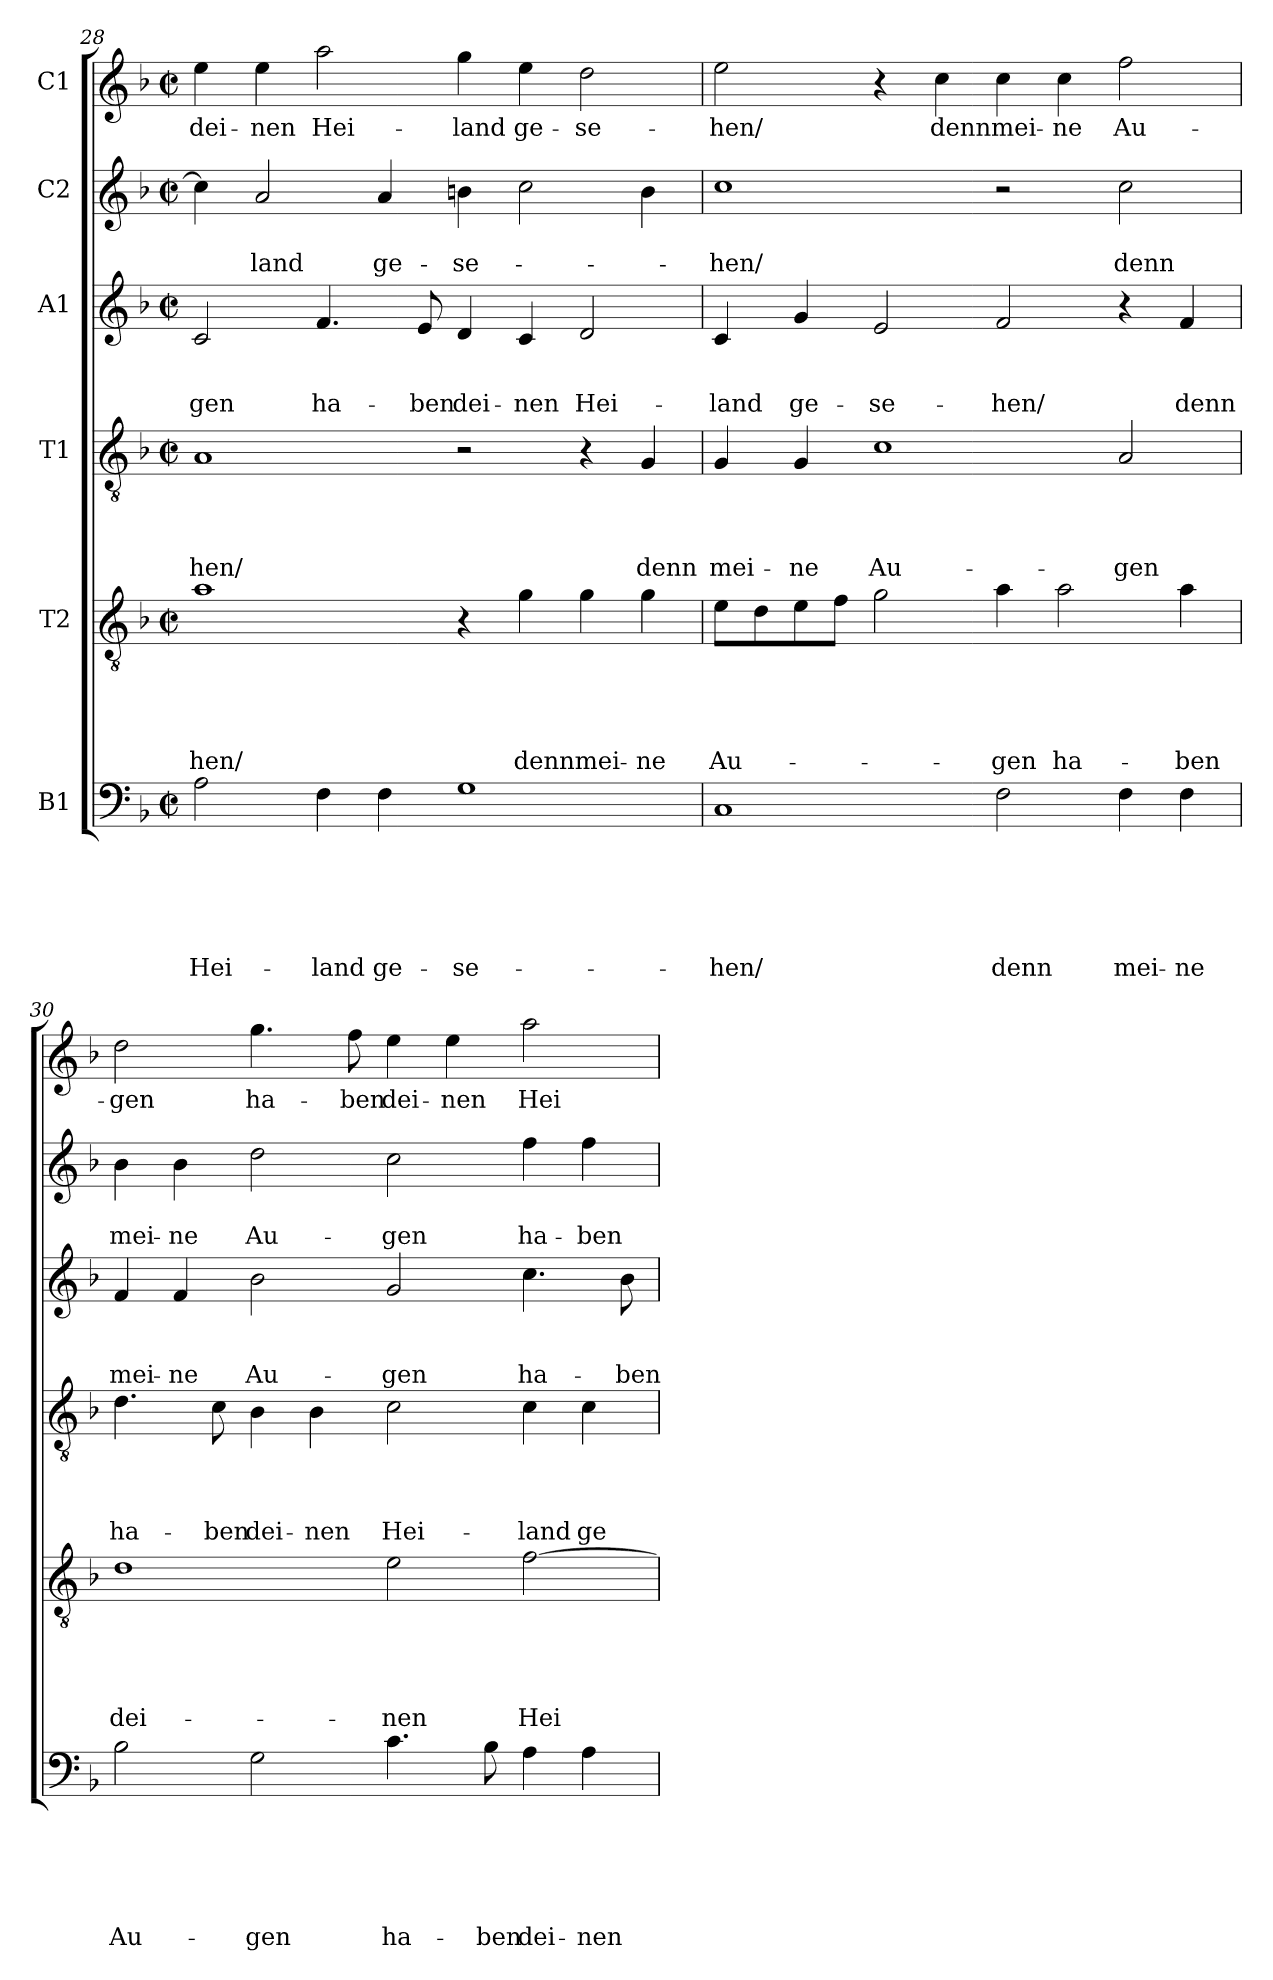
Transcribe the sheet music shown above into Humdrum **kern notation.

**kern	**text	**text	**text	**text	**text	**text	**kern	**text	**text	**text	**text	**text	**kern	**text	**text	**text	**text	**kern	**text	**text	**text	**kern	**text	**text	**kern	**text
*part6	*part6	*part6	*part6	*part6	*part6	*part6	*part5	*part5	*part5	*part5	*part5	*part5	*part4	*part4	*part4	*part4	*part4	*part3	*part3	*part3	*part3	*part2	*part2	*part2	*part1	*part1
*staff6	*staff6	*staff6	*staff6	*staff6	*staff6	*staff6	*staff5	*staff5	*staff5	*staff5	*staff5	*staff5	*staff4	*staff4	*staff4	*staff4	*staff4	*staff3	*staff3	*staff3	*staff3	*staff2	*staff2	*staff2	*staff1	*staff1
*I"B1	*	*	*	*	*	*	*I"T2	*	*	*	*	*	*I"T1	*	*	*	*	*I"A1	*	*	*	*I"C2	*	*	*I"C1	*
*clefF4	*	*	*	*	*	*	*clefGv2	*	*	*	*	*	*clefGv2	*	*	*	*	*clefG2	*	*	*	*clefG2	*	*	*clefG2	*
*k[b-]	*	*	*	*	*	*	*k[b-]	*	*	*	*	*	*k[b-]	*	*	*	*	*k[b-]	*	*	*	*k[b-]	*	*	*k[b-]	*
*F:	*	*	*	*	*	*	*F:	*	*	*	*	*	*F:	*	*	*	*	*F:	*	*	*	*F:	*	*	*F:	*
*M2/2	*	*	*	*	*	*	*M2/2	*	*	*	*	*	*M2/2	*	*	*	*	*M2/2	*	*	*	*M2/2	*	*	*M2/2	*
*met(c|)	*	*	*	*	*	*	*met(c|)	*	*	*	*	*	*met(c|)	*	*	*	*	*met(c|)	*	*	*	*met(c|)	*	*	*met(c|)	*
=28	=28	=28	=28	=28	=28	=28	=28	=28	=28	=28	=28	=28	=28	=28	=28	=28	=28	=28	=28	=28	=28	=28	=28	=28	=28	=28
!	!	!	!	!	!	!LO:LY:b	!	!	!	!	!	!LO:LY:b	!	!	!	!	!LO:LY:b	!	!	!	!LO:LY:b	!	!	!	!	!LO:LY:b
2A\	.	.	.	.	.	Hei-	1a	.	.	.	.	-hen/	1A	.	.	.	-hen/	2c/	.	.	-gen	4cc\]	.	.	4ee\	dei-
!	!	!	!	!	!	!	!	!	!	!	!	!	!	!	!	!	!	!	!	!	!	!	!	!LO:LY:b	!	!LO:LY:b
.	.	.	.	.	.	.	.	.	.	.	.	.	.	.	.	.	.	.	.	.	.	2a/	.	-land	4ee\	-nen
!	!	!	!	!	!	!LO:LY:b	!	!	!	!	!	!	!	!	!	!	!	!	!	!	!LO:LY:b	!	!	!	!	!LO:LY:b
4F\	.	.	.	.	.	-land	.	.	.	.	.	.	.	.	.	.	.	4.f/	.	.	ha-	.	.	.	2aa\	Hei-
!	!	!	!	!	!	!LO:LY:b	!	!	!	!	!	!	!	!	!	!	!	!	!	!	!	!	!	!LO:LY:b	!	!
4F\	.	.	.	.	.	ge-	.	.	.	.	.	.	.	.	.	.	.	.	.	.	.	4a/	.	ge-	.	.
!	!	!	!	!	!	!	!	!	!	!	!	!	!	!	!	!	!	!	!	!	!LO:LY:b	!	!	!	!	!
.	.	.	.	.	.	.	.	.	.	.	.	.	.	.	.	.	.	8e/	.	.	-ben	.	.	.	.	.
!	!	!	!	!	!	!LO:LY:b	!	!	!	!	!	!	!	!	!	!	!	!	!	!	!LO:LY:b	!	!	!LO:LY:b	!	!LO:LY:b
1G	.	.	.	.	.	-se-	4r	.	.	.	.	.	2r	.	.	.	.	4d/	.	.	dei-	4bn\	.	-se-	4gg\	-land
!	!	!	!	!	!	!	!	!	!	!	!	!LO:LY:b	!	!	!	!	!	!	!	!	!LO:LY:b	!	!	!	!	!LO:LY:b
.	.	.	.	.	.	.	4g\	.	.	.	.	denn	.	.	.	.	.	4c/	.	.	-nen	2cc\	.	.	4ee\	ge-
!	!	!	!	!	!	!	!	!	!	!	!	!LO:LY:b	!	!	!	!	!	!	!	!	!LO:LY:b	!	!	!	!	!LO:LY:b
.	.	.	.	.	.	.	4g\	.	.	.	.	mei-	4r	.	.	.	.	2d/	.	.	Hei-	.	.	.	2dd\	-se-
!	!	!	!	!	!	!	!	!	!	!	!	!LO:LY:b	!	!	!	!	!LO:LY:b	!	!	!	!	!	!	!	!	!
.	.	.	.	.	.	.	4g\	.	.	.	.	-ne	4G/	.	.	.	denn	.	.	.	.	4b\	.	.	.	.
!!LO:LB:g=z
=29	=29	=29	=29	=29	=29	=29	=29	=29	=29	=29	=29	=29	=29	=29	=29	=29	=29	=29	=29	=29	=29	=29	=29	=29	=29	=29
!	!	!	!	!	!	!LO:LY:b	!	!	!	!	!	!LO:LY:b	!	!	!	!	!LO:LY:b	!	!	!	!LO:LY:b	!	!	!LO:LY:b	!	!LO:LY:b
1C	.	.	.	.	.	-hen/	8e\L	.	.	.	.	Au-	4G/	.	.	.	mei-	4c/	.	.	-land	1cc	.	-hen/	2ee\	-hen/
.	.	.	.	.	.	.	8d\	.	.	.	.	.	.	.	.	.	.	.	.	.	.	.	.	.	.	.
!	!	!	!	!	!	!	!	!	!	!	!	!	!	!	!	!	!LO:LY:b	!	!	!	!LO:LY:b	!	!	!	!	!
.	.	.	.	.	.	.	8e\	.	.	.	.	.	4G/	.	.	.	-ne	4g/	.	.	ge-	.	.	.	.	.
.	.	.	.	.	.	.	8f\J	.	.	.	.	.	.	.	.	.	.	.	.	.	.	.	.	.	.	.
!	!	!	!	!	!	!	!	!	!	!	!	!	!	!	!	!	!LO:LY:b	!	!	!	!LO:LY:b	!	!	!	!	!
.	.	.	.	.	.	.	2g\	.	.	.	.	.	1c	.	.	.	Au-	2e/	.	.	-se-	.	.	.	4r	.
!	!	!	!	!	!	!	!	!	!	!	!	!	!	!	!	!	!	!	!	!	!	!	!	!	!	!LO:LY:b
.	.	.	.	.	.	.	.	.	.	.	.	.	.	.	.	.	.	.	.	.	.	.	.	.	4cc\	denn
!	!	!	!	!	!	!LO:LY:b	!	!	!	!	!	!LO:LY:b	!	!	!	!	!	!	!	!	!LO:LY:b	!	!	!	!	!LO:LY:b
2F\	.	.	.	.	.	denn	4a\	.	.	.	.	-gen	.	.	.	.	.	2f/	.	.	-hen/	2r	.	.	4cc\	mei-
!	!	!	!	!	!	!	!	!	!	!	!	!LO:LY:b	!	!	!	!	!	!	!	!	!	!	!	!	!	!LO:LY:b
.	.	.	.	.	.	.	2a\	.	.	.	.	ha-	.	.	.	.	.	.	.	.	.	.	.	.	4cc\	-ne
!	!	!	!	!	!	!LO:LY:b	!	!	!	!	!	!	!	!	!	!	!LO:LY:b	!	!	!	!	!	!	!LO:LY:b	!	!LO:LY:b
4F\	.	.	.	.	.	mei-	.	.	.	.	.	.	2A/	.	.	.	-gen	4r	.	.	.	2cc\	.	denn	2ff\	Au-
!	!	!	!	!	!	!LO:LY:b	!	!	!	!	!	!LO:LY:b	!	!	!	!	!	!	!	!	!LO:LY:b	!	!	!	!	!
4F\	.	.	.	.	.	-ne	4a\	.	.	.	.	-ben	.	.	.	.	.	4f/	.	.	denn	.	.	.	.	.
=30	=30	=30	=30	=30	=30	=30	=30	=30	=30	=30	=30	=30	=30	=30	=30	=30	=30	=30	=30	=30	=30	=30	=30	=30	=30	=30
!	!	!	!	!	!	!LO:LY:b	!	!	!	!	!	!LO:LY:b	!	!	!	!	!LO:LY:b	!	!	!	!LO:LY:b	!	!	!LO:LY:b	!	!LO:LY:b
2B-\	.	.	.	.	.	Au-	1d	.	.	.	.	dei-	4.d\	.	.	.	ha-	4f/	.	.	mei-	4b-\	.	mei-	2dd\	-gen
!	!	!	!	!	!	!	!	!	!	!	!	!	!	!	!	!	!	!	!	!	!LO:LY:b	!	!	!LO:LY:b	!	!
.	.	.	.	.	.	.	.	.	.	.	.	.	.	.	.	.	.	4f/	.	.	-ne	4b-\	.	-ne	.	.
!	!	!	!	!	!	!	!	!	!	!	!	!	!	!	!	!	!LO:LY:b	!	!	!	!	!	!	!	!	!
.	.	.	.	.	.	.	.	.	.	.	.	.	8c\	.	.	.	-ben	.	.	.	.	.	.	.	.	.
!	!	!	!	!	!	!LO:LY:b	!	!	!	!	!	!	!	!	!	!	!LO:LY:b	!	!	!	!LO:LY:b	!	!	!LO:LY:b	!	!LO:LY:b
2G\	.	.	.	.	.	-gen	.	.	.	.	.	.	4B-\	.	.	.	dei-	2b-\	.	.	Au-	2dd\	.	Au-	4.gg\	ha-
!	!	!	!	!	!	!	!	!	!	!	!	!	!	!	!	!	!LO:LY:b	!	!	!	!	!	!	!	!	!
.	.	.	.	.	.	.	.	.	.	.	.	.	4B-\	.	.	.	-nen	.	.	.	.	.	.	.	.	.
!	!	!	!	!	!	!	!	!	!	!	!	!	!	!	!	!	!	!	!	!	!	!	!	!	!	!LO:LY:b
.	.	.	.	.	.	.	.	.	.	.	.	.	.	.	.	.	.	.	.	.	.	.	.	.	8ff\	-ben
!	!	!	!	!	!	!LO:LY:b	!	!	!	!	!	!LO:LY:b	!	!	!	!	!LO:LY:b	!	!	!	!LO:LY:b	!	!	!LO:LY:b	!	!LO:LY:b
4.c\	.	.	.	.	.	ha-	2e\	.	.	.	.	-nen	2c\	.	.	.	Hei-	2g/	.	.	-gen	2cc\	.	-gen	4ee\	dei-
!	!	!	!	!	!	!	!	!	!	!	!	!	!	!	!	!	!	!	!	!	!	!	!	!	!	!LO:LY:b
.	.	.	.	.	.	.	.	.	.	.	.	.	.	.	.	.	.	.	.	.	.	.	.	.	4ee\	-nen
!	!	!	!	!	!	!LO:LY:b	!	!	!	!	!	!	!	!	!	!	!	!	!	!	!	!	!	!	!	!
8B-\	.	.	.	.	.	-ben	.	.	.	.	.	.	.	.	.	.	.	.	.	.	.	.	.	.	.	.
!	!	!	!	!	!	!LO:LY:b	!	!	!	!	!	!LO:LY:b	!	!	!	!	!LO:LY:b	!	!	!	!LO:LY:b	!	!	!LO:LY:b	!	!LO:LY:b
4A\	.	.	.	.	.	dei-	[2f\	.	.	.	.	Hei-	4c\	.	.	.	-land	4.cc\	.	.	ha-	4ff\	.	ha-	2aa\	Hei-
!	!	!	!	!	!	!LO:LY:b	!	!	!	!	!	!	!	!	!	!	!LO:LY:b	!	!	!	!	!	!	!LO:LY:b	!	!
4A\	.	.	.	.	.	-nen	.	.	.	.	.	.	4c\	.	.	.	ge-	.	.	.	.	4ff\	.	-ben	.	.
!	!	!	!	!	!	!	!	!	!	!	!	!	!	!	!	!	!	!	!	!	!LO:LY:b	!	!	!	!	!
.	.	.	.	.	.	.	.	.	.	.	.	.	.	.	.	.	.	8b-\	.	.	-ben	.	.	.	.	.
=	=	=	=	=	=	=	=	=	=	=	=	=	=	=	=	=	=	=	=	=	=	=	=	=	=	=
*-	*-	*-	*-	*-	*-	*-	*-	*-	*-	*-	*-	*-	*-	*-	*-	*-	*-	*-	*-	*-	*-	*-	*-	*-	*-	*-
